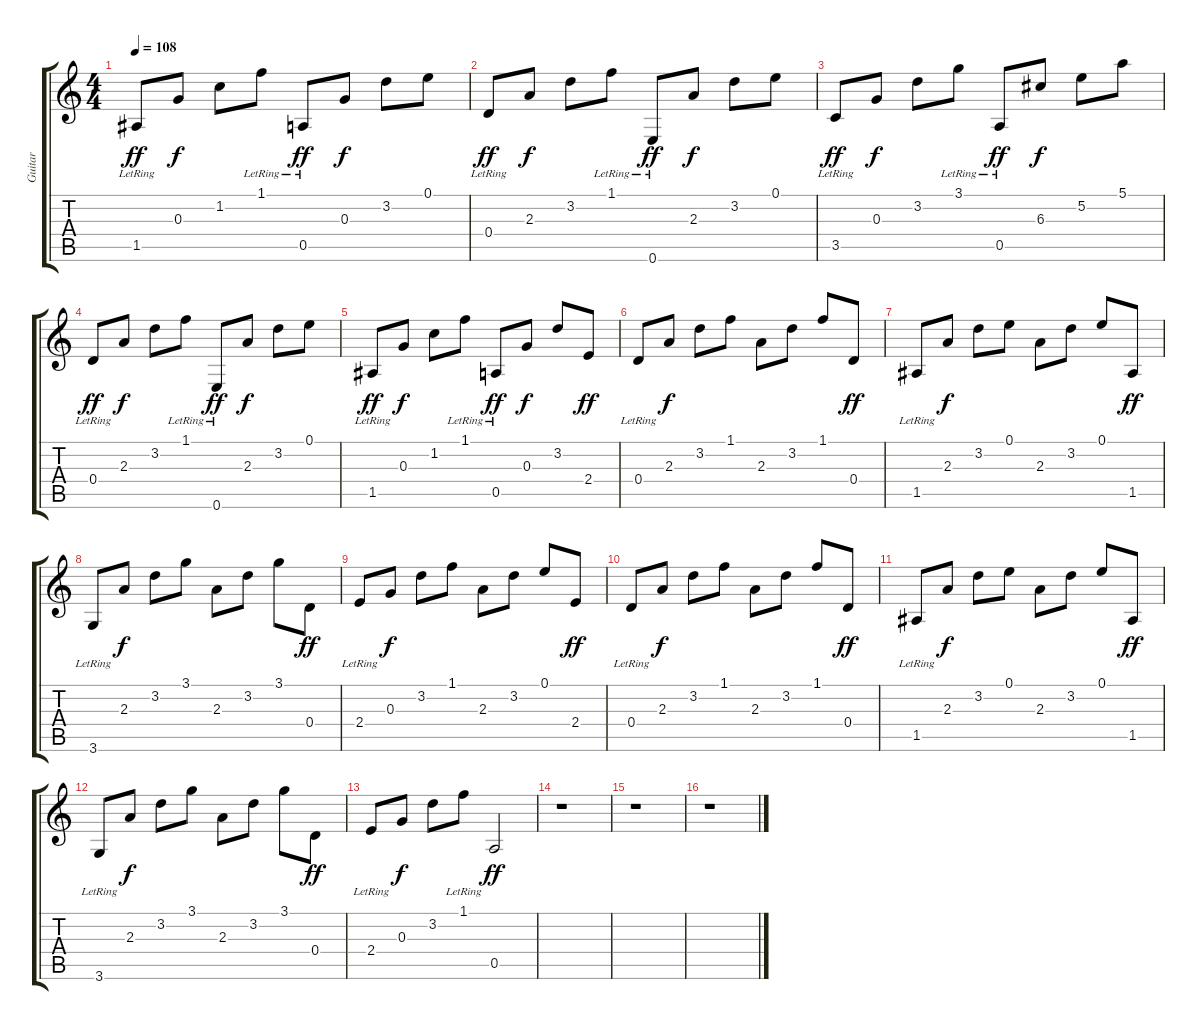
\track ("Guitar" "Guitar") {instrument acousticguitarsteel}
\staff {score tabs}
\tuning (E4 B3 G3 D3 A2 E2) {hide}
\ts (4 4)
\tempo 108
\clef g2
\ks c
1.5{lr}.8{dy ff} 0.3.8{dy f} 1.2.8 1.1{lr}.8 0.5{lr}.8{dy ff} 0.3.8{dy f} 3.2.8 0.1.8 |
0.4{lr}.8{dy ff} 2.3.8{dy f} 3.2.8 1.1{lr}.8 0.6{lr}.8{dy ff} 2.3.8{dy f} 3.2.8 0.1.8 |
3.5{lr}.8{dy ff} 0.3.8{dy f} 3.2.8 3.1{lr}.8 0.5{lr}.8{dy ff} 6.3.8{dy f} 5.2.8 5.1.8 |
0.4{lr}.8{dy ff} 2.3.8{dy f} 3.2.8 1.1{lr}.8 0.6{lr}.8{dy ff} 2.3.8{dy f} 3.2.8 0.1.8 |
1.5{lr}.8{dy ff} 0.3.8{dy f} 1.2.8 1.1{lr}.8 0.5{lr}.8{dy ff} 0.3.8{dy f} 3.2.8 2.4.8{dy ff} |
0.4{lr}.8 2.3.8{dy f} 3.2.8 1.1.8 2.3.8 3.2.8 1.1.8 0.4.8{dy ff} |
1.5{lr}.8 2.3.8{dy f} 3.2.8 0.1.8 2.3.8 3.2.8 0.1.8 1.5.8{dy ff} |
3.6{lr}.8 2.3.8{dy f} 3.2.8 3.1.8 2.3.8 3.2.8 3.1.8 0.4.8{dy ff} |
2.4{lr}.8 0.3.8{dy f} 3.2.8 1.1.8 2.3.8 3.2.8 0.1.8 2.4.8{dy ff} |
0.4{lr}.8 2.3.8{dy f} 3.2.8 1.1.8 2.3.8 3.2.8 1.1.8 0.4.8{dy ff} |
1.5{lr}.8 2.3.8{dy f} 3.2.8 0.1.8 2.3.8 3.2.8 0.1.8 1.5.8{dy ff} |
3.6{lr}.8 2.3.8{dy f} 3.2.8 3.1.8 2.3.8 3.2.8 3.1.8 0.4.8{dy ff} |
2.4{lr}.8 0.3.8{dy f} 3.2.8 1.1{lr}.8 0.5.2{dy ff} |
r.1 |
r.1 |
r.1
